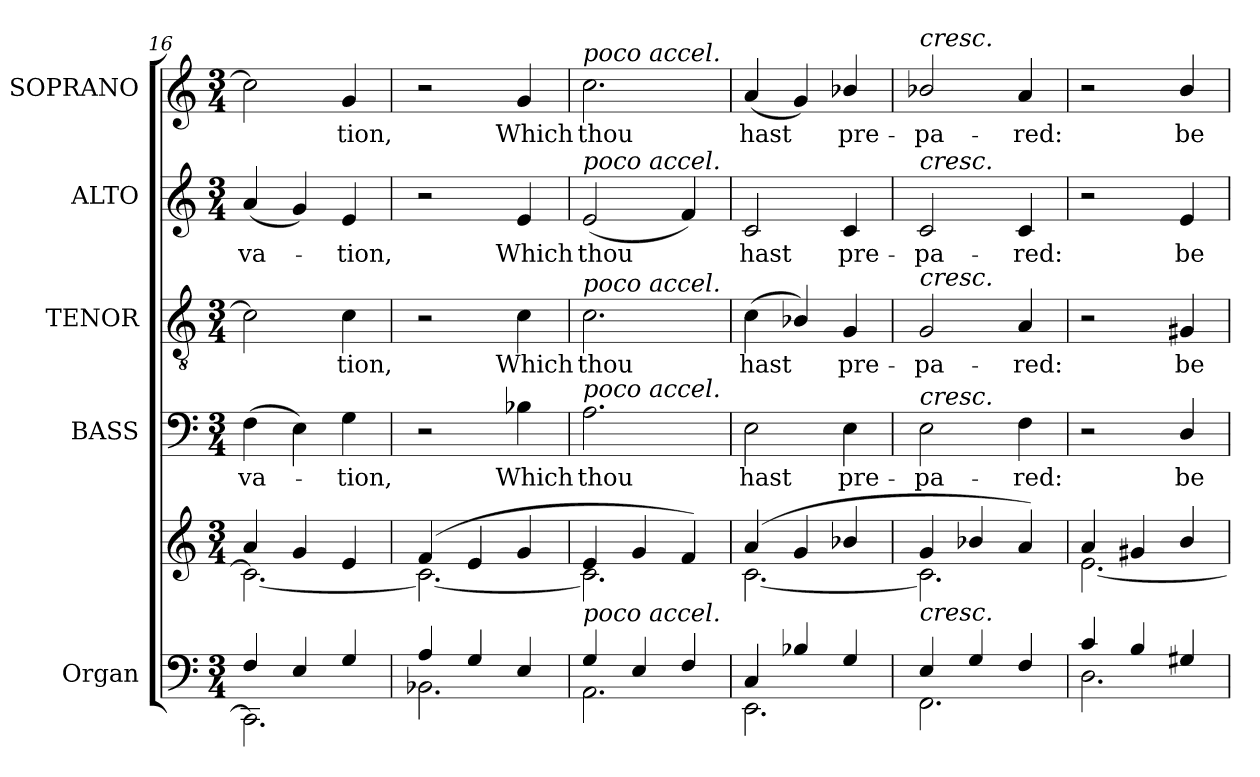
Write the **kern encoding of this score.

**kern	**kern	**kern	**text	**kern	**text	**kern	**text	**kern	**text
*part5	*part5	*part4	*part4	*part3	*part3	*part2	*part2	*part1	*part1
*staff6	*staff5	*staff4	*staff4	*staff3	*staff3	*staff2	*staff2	*staff1	*staff1
*I"Organ	*	*I"BASS	*	*I"TENOR	*	*I"ALTO	*	*I"SOPRANO	*
*I'Org.	*	*I'B.	*	*I'T.	*	*I'A.	*	*I'S.	*
*clefF4	*clefG2	*clefF4	*	*clefGv2	*	*clefG2	*	*clefG2	*
*	*	*	*	*ITrd7c12	*	*	*	*	*
*k[]	*k[]	*k[]	*	*k[]	*	*k[]	*	*k[]	*
*C:	*C:	*C:	*	*C:	*	*C:	*	*C:	*
*M3/4	*M3/4	*M3/4	*	*M3/4	*	*M3/4	*	*M3/4	*
=16	=16	=16	=16	=16	=16	=16	=16	=16	=16
*^	*^	*	*	*	*	*	*	*	*
!	!	!	!	!	!LO:LY:b:color=#000000	!	!	!	!	!	!
!	!	!	!	!	!	!	!	!	!LO:LY:b:color=#000000	!	!
4Fi/	2.CCi\]	4ai/	2.ci\_	(4Fi\	-va-	2Ci\]	.	(4ai/	-va-	2cci\]	.
4Ei/	.	4gi/	.	4Ei\)	.	.	.	4gi/)	.	.	.
!	!	!	!	!	!LO:LY:b:color=#000000	!	!	!	!	!	!
!	!	!	!	!	!	!	!LO:LY:b:color=#000000	!	!	!	!
!	!	!	!	!	!	!	!	!	!LO:LY:b:color=#000000	!	!
!	!	!	!	!	!	!	!	!	!	!	!LO:LY:b:color=#000000
4Gi/	.	4ei/	.	4Gi\	-tion,	4Ci\	-tion,	4ei/	-tion,	4gi/	-tion,
=17	=17	=17	=17	=17	=17	=17	=17	=17	=17	=17	=17
4Ai/	2.BB-Xi\	(4fi/	2.ci\_	2r	.	2r	.	2r	.	2r	.
4Gi/	.	4ei/	.	.	.	.	.	.	.	.	.
!	!	!	!	!	!LO:LY:b:color=#000000	!	!	!	!	!	!
!	!	!	!	!	!	!	!LO:LY:b:color=#000000	!	!	!	!
!	!	!	!	!	!	!	!	!	!LO:LY:b:color=#000000	!	!
!	!	!	!	!	!	!	!	!	!	!	!LO:LY:b:color=#000000
4Ei/	.	4gi/	.	4B-Xi\	Which	4Ci\	Which	4ei/	Which	4gi/	Which
=18	=18	=18	=18	=18	=18	=18	=18	=18	=18	=18	=18
!	!	!	!	!	!LO:LY:b:color=#000000	!	!	!	!	!	!
!	!	!	!	!	!	!	!LO:LY:b:color=#000000	!	!	!	!
!	!	!	!	!	!	!	!	!	!LO:LY:b:color=#000000	!	!
!	!	!	!	!	!	!	!	!	!	!LO:TX:a:i:t=poco accel.	!
!	!	!	!	!	!	!	!	!LO:TX:a:i:t=poco accel.	!	!	!
!	!	!	!	!	!	!LO:TX:a:i:t=poco accel.	!	!	!	!	!
!	!	!	!	!LO:TX:a:i:t=poco accel.	!	!	!	!	!	!	!
!	!	!LO:TX:b:i:t=poco accel.	!	!	!	!	!	!	!	!	!
!	!	!	!	!	!	!	!	!	!	!	!LO:LY:b:color=#000000
4Gi/	2.AAi\	4ei/	2.ci\]	2.Ai\	thou	2.Ci\	thou	(2ei/	thou	2.cci\	thou
4Ei/	.	4gi/	.	.	.	.	.	.	.	.	.
4Fi/	.	4fi/)	.	.	.	.	.	4fi/)	.	.	.
=19	=19	=19	=19	=19	=19	=19	=19	=19	=19	=19	=19
!	!	!	!	!	!LO:LY:b:color=#000000	!	!	!	!	!	!
!	!	!	!	!	!	!	!LO:LY:b:color=#000000	!	!	!	!
!	!	!	!	!	!	!	!	!	!LO:LY:b:color=#000000	!	!
!	!	!	!	!	!	!	!	!	!	!	!LO:LY:b:color=#000000
4Ci/	2.EEi\	(4ai/	[2.ci\	2Ei\	hast	(4Ci\	hast	2ci/	hast	(4ai/	hast
4B-Xi/	.	4gi/	.	.	.	4BB-Xi/)	.	.	.	4gi/)	.
!	!	!	!	!	!LO:LY:b:color=#000000	!	!	!	!	!	!
!	!	!	!	!	!	!	!LO:LY:b:color=#000000	!	!	!	!
!	!	!	!	!	!	!	!	!	!LO:LY:b:color=#000000	!	!
!	!	!	!	!	!	!	!	!	!	!	!LO:LY:b:color=#000000
4Gi/	.	4b-Xi/	.	4Ei\	pre-	4GGi/	pre-	4ci/	pre-	4b-Xi/	pre-
=20	=20	=20	=20	=20	=20	=20	=20	=20	=20	=20	=20
!	!	!	!	!	!LO:LY:b:color=#000000	!	!	!	!	!	!
!	!	!	!	!	!	!	!LO:LY:b:color=#000000	!	!	!	!
!	!	!	!	!	!	!	!	!	!LO:LY:b:color=#000000	!	!
!	!	!	!	!	!	!	!	!	!	!LO:TX:a:i:t=cresc.	!
!	!	!	!	!	!	!	!	!LO:TX:a:i:t=cresc.	!	!	!
!	!	!	!	!	!	!LO:TX:a:i:t=cresc.	!	!	!	!	!
!	!	!	!	!LO:TX:a:i:t=cresc.	!	!	!	!	!	!	!
!	!	!LO:TX:b:i:t=cresc.	!	!	!	!	!	!	!	!	!
!	!	!	!	!	!	!	!	!	!	!	!LO:LY:b:color=#000000
4Ei/	2.FFi\	4gi/	2.ci\]	2Ei\	-pa-	2GGi/	-pa-	2ci/	-pa-	2b-Xi/	-pa-
4Gi/	.	4b-Xi/	.	.	.	.	.	.	.	.	.
!	!	!	!	!	!LO:LY:b:color=#000000	!	!	!	!	!	!
!	!	!	!	!	!	!	!LO:LY:b:color=#000000	!	!	!	!
!	!	!	!	!	!	!	!	!	!LO:LY:b:color=#000000	!	!
!	!	!	!	!	!	!	!	!	!	!	!LO:LY:b:color=#000000
4Fi/	.	4ai/)	.	4Fi\	-red:	4AAi/	-red:	4ci/	-red:	4ai/	-red:
=21	=21	=21	=21	=21	=21	=21	=21	=21	=21	=21	=21
4ci/	2.Di\	4ai/	[2.ei\	2r	.	2r	.	2r	.	2r	.
4Bi/	.	4g#Xi/	.	.	.	.	.	.	.	.	.
!	!	!	!	!	!LO:LY:b:color=#000000	!	!	!	!	!	!
!	!	!	!	!	!	!	!LO:LY:b:color=#000000	!	!	!	!
!	!	!	!	!	!	!	!	!	!LO:LY:b:color=#000000	!	!
!	!	!	!	!	!	!	!	!	!	!	!LO:LY:b:color=#000000
4G#Xi/	.	4bi/	.	4Di/	be-	4GG#Xi/	be-	4ei/	be-	4bi/	be-
*v	*v	*	*	*	*	*	*	*	*	*	*
*	*v	*v	*	*	*	*	*	*	*	*
=	=	=	=	=	=	=	=	=	=
*-	*-	*-	*-	*-	*-	*-	*-	*-	*-
